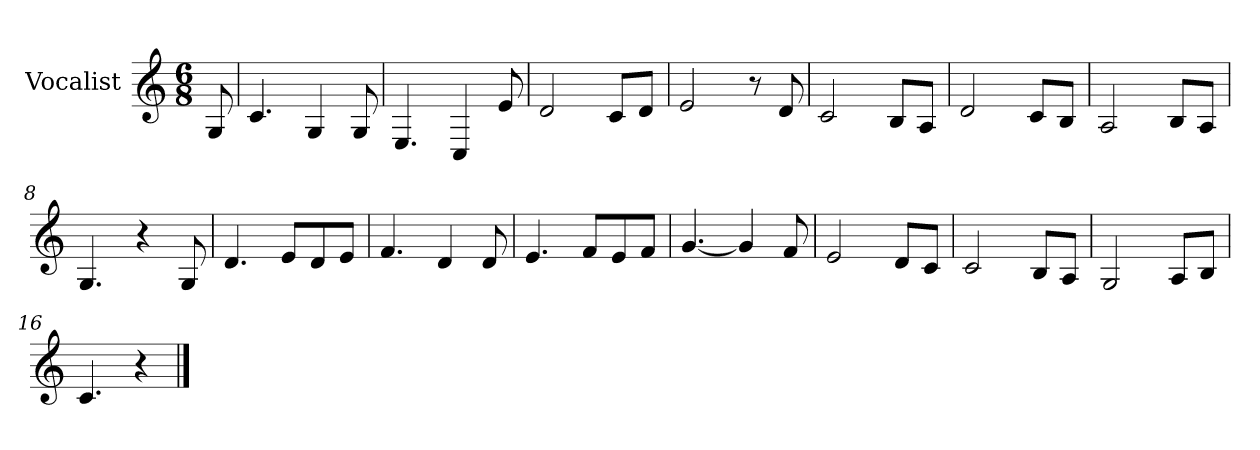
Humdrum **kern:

**kern
*part1
*staff1
*I"Vocalist
*k[]
*C:
*M6/8
=
8G
=1
4.c
4G
8G
=2
4.E
4C
8e
=3
2d
8cL
8dJ
=4
2e
8r
8d
=5
2c
8BL
8AJ
=6
2d
8cL
8BJ
=7
2A
8BL
8AJ
=8
4.G
4r
8G
=9
4.d
8eL
8d
8eJ
=10
4.f
4d
8d
=11
4.e
8fL
8e
8fJ
=12
[4.g
4g]
8f
=13
2e
8dL
8cJ
=14
2c
8BL
8AJ
=15
2G
8AL
8BJ
=16
4.c
4r
==
*-
